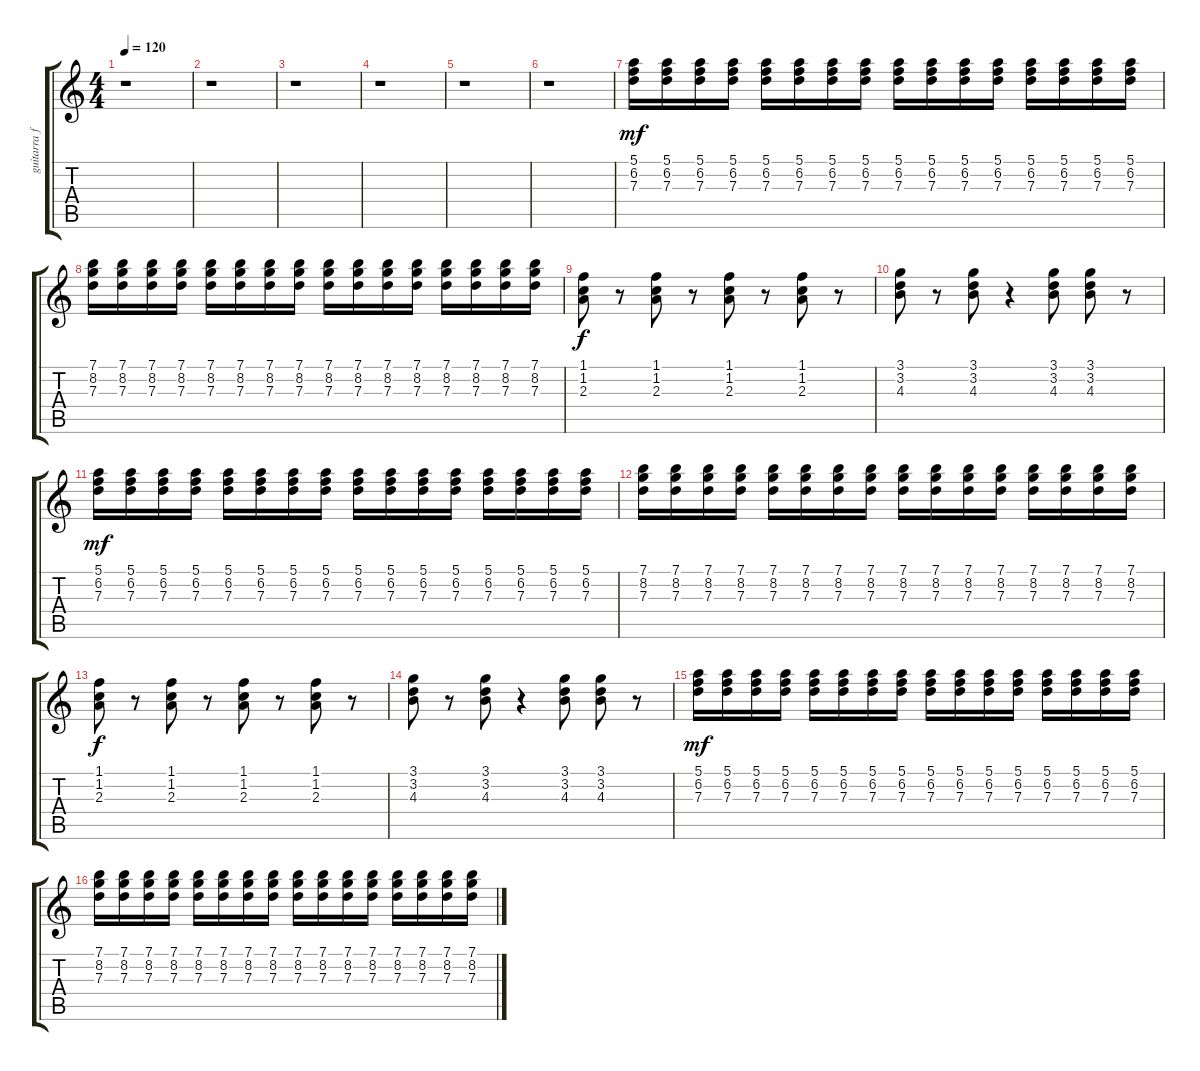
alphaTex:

\track ("guitarra final" "guitarra f") {instrument electricguitarclean}
\staff {score tabs}
\tuning (E4 B3 G3 D3 A2 E2) {hide}
\ts (4 4)
\tempo 120
\clef g2
\ks c
r.1{dy mf} |
r.1 |
r.1 |
r.1 |
r.1 |
r.1 |
(5.1 6.2 7.3).16 (5.1 6.2 7.3).16 (5.1 6.2 7.3).16 (5.1 6.2 7.3).16 (5.1 6.2 7.3).16 (5.1 6.2 7.3).16 (5.1 6.2 7.3).16 (5.1 6.2 7.3).16 (5.1 6.2 7.3).16 (5.1 6.2 7.3).16 (5.1 6.2 7.3).16 (5.1 6.2 7.3).16 (5.1 6.2 7.3).16 (5.1 6.2 7.3).16 (5.1 6.2 7.3).16 (5.1 6.2 7.3).16 |
(7.1 8.2 7.3).16 (7.1 8.2 7.3).16 (7.1 8.2 7.3).16 (7.1 8.2 7.3).16 (7.1 8.2 7.3).16 (7.1 8.2 7.3).16 (7.1 8.2 7.3).16 (7.1 8.2 7.3).16 (7.1 8.2 7.3).16 (7.1 8.2 7.3).16 (7.1 8.2 7.3).16 (7.1 8.2 7.3).16 (7.1 8.2 7.3).16 (7.1 8.2 7.3).16 (7.1 8.2 7.3).16 (7.1 8.2 7.3).16 |
(1.1 1.2 2.3).8{dy f} r.8 (1.1 1.2 2.3).8 r.8 (1.1 1.2 2.3).8 r.8 (1.1 1.2 2.3).8 r.8 |
(3.1 3.2 4.3).8 r.8 (3.1 3.2 4.3).8 r.4 (3.1 3.2 4.3).8 (3.1 3.2 4.3).8 r.8 |
(5.1 6.2 7.3).16{dy mf} (5.1 6.2 7.3).16 (5.1 6.2 7.3).16 (5.1 6.2 7.3).16 (5.1 6.2 7.3).16 (5.1 6.2 7.3).16 (5.1 6.2 7.3).16 (5.1 6.2 7.3).16 (5.1 6.2 7.3).16 (5.1 6.2 7.3).16 (5.1 6.2 7.3).16 (5.1 6.2 7.3).16 (5.1 6.2 7.3).16 (5.1 6.2 7.3).16 (5.1 6.2 7.3).16 (5.1 6.2 7.3).16 |
(7.1 8.2 7.3).16 (7.1 8.2 7.3).16 (7.1 8.2 7.3).16 (7.1 8.2 7.3).16 (7.1 8.2 7.3).16 (7.1 8.2 7.3).16 (7.1 8.2 7.3).16 (7.1 8.2 7.3).16 (7.1 8.2 7.3).16 (7.1 8.2 7.3).16 (7.1 8.2 7.3).16 (7.1 8.2 7.3).16 (7.1 8.2 7.3).16 (7.1 8.2 7.3).16 (7.1 8.2 7.3).16 (7.1 8.2 7.3).16 |
(1.1 1.2 2.3).8{dy f} r.8 (1.1 1.2 2.3).8 r.8 (1.1 1.2 2.3).8 r.8 (1.1 1.2 2.3).8 r.8 |
(3.1 3.2 4.3).8 r.8 (3.1 3.2 4.3).8 r.4 (3.1 3.2 4.3).8 (3.1 3.2 4.3).8 r.8 |
(5.1 6.2 7.3).16{dy mf} (5.1 6.2 7.3).16 (5.1 6.2 7.3).16 (5.1 6.2 7.3).16 (5.1 6.2 7.3).16 (5.1 6.2 7.3).16 (5.1 6.2 7.3).16 (5.1 6.2 7.3).16 (5.1 6.2 7.3).16 (5.1 6.2 7.3).16 (5.1 6.2 7.3).16 (5.1 6.2 7.3).16 (5.1 6.2 7.3).16 (5.1 6.2 7.3).16 (5.1 6.2 7.3).16 (5.1 6.2 7.3).16 |
(7.1 8.2 7.3).16 (7.1 8.2 7.3).16 (7.1 8.2 7.3).16 (7.1 8.2 7.3).16 (7.1 8.2 7.3).16 (7.1 8.2 7.3).16 (7.1 8.2 7.3).16 (7.1 8.2 7.3).16 (7.1 8.2 7.3).16 (7.1 8.2 7.3).16 (7.1 8.2 7.3).16 (7.1 8.2 7.3).16 (7.1 8.2 7.3).16 (7.1 8.2 7.3).16 (7.1 8.2 7.3).16 (7.1 8.2 7.3).16
